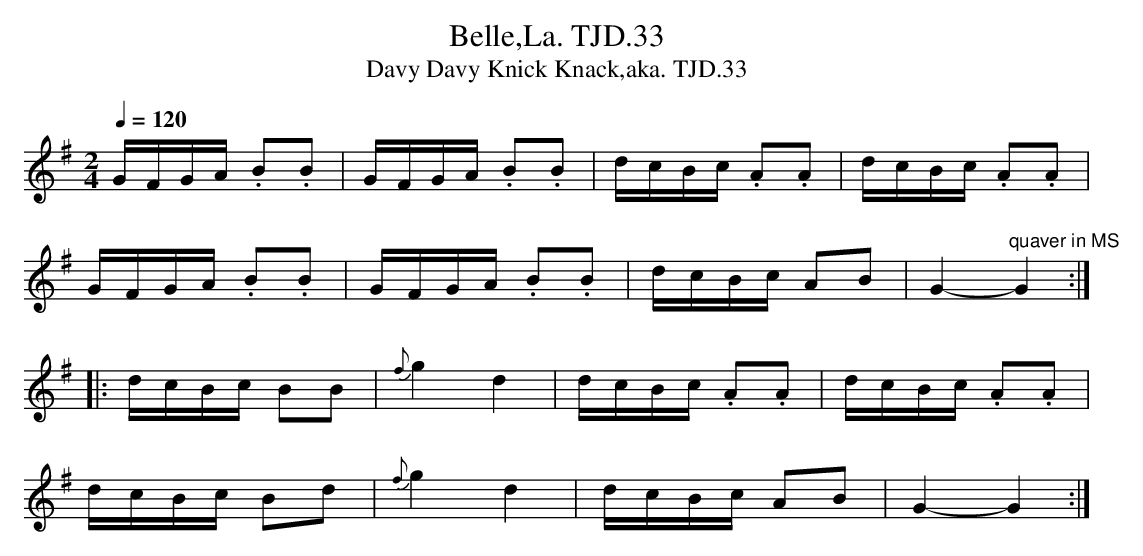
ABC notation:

X:1
T:Belle,La. TJD.33
T:Davy Davy Knick Knack,aka. TJD.33
M:2/4
L:1/16
Q:1/4=120
K:G major
GFGA .B2.B2|GFGA .B2.B2|dcBc .A2.A2|dcBc .A2.A2|!
GFGA .B2.B2|GFGA .B2.B2|dcBc A2B2|G4-"^quaver in MS"G4:|!
|:dcBc B2B2|{f}g4d4|dcBc .A2.A2|dcBc .A2.A2|!
dcBc B2d2|{f}g4d4|dcBc A2B2|G4-G4:|]
